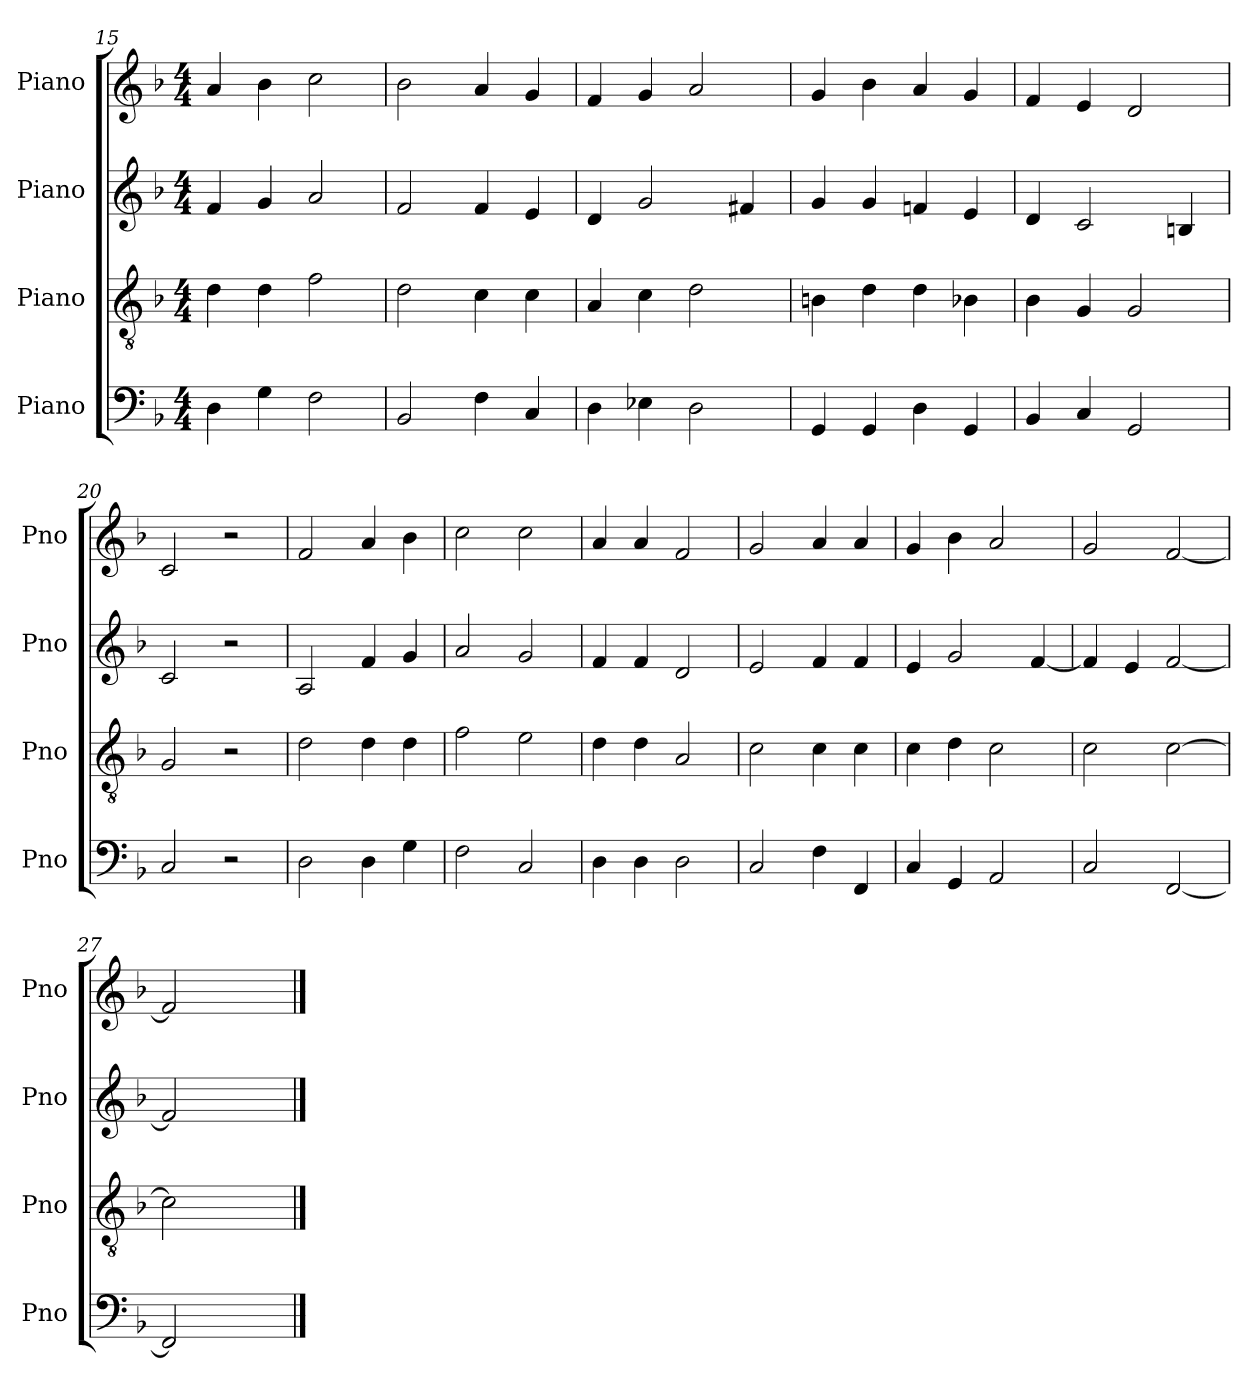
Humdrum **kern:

**kern	**kern	**kern	**kern
*part4	*part3	*part2	*part1
*staff4	*staff3	*staff2	*staff1
*I"Piano	*I"Piano	*I"Piano	*I"Piano
*I'Pno	*I'Pno	*I'Pno	*I'Pno
*clefF4	*clefGv2	*clefG2	*clefG2
*k[b-]	*k[b-]	*k[b-]	*k[b-]
*M4/4	*M4/4	*M4/4	*M4/4
=15	=15	=15	=15
4D\	4d\	4f/	4a/
4G\	4d\	4g/	4b-\
2F\	2f\	2a/	2cc\
=16	=16	=16	=16
2BB-/	2d\	2f/	2b-\
4F\	4c\	4f/	4a/
4C/	4c\	4e/	4g/
=17	=17	=17	=17
4D\	4A/	4d/	4f/
4E-X\	4c\	2g/	4g/
2D\	2d\	.	2a/
.	.	4f#X/	.
=18	=18	=18	=18
4GG/	4Bn\	4g/	4g/
4GG/	4d\	4g/	4b-\
4D\	4d\	4fn/	4a/
4GG/	4B-X\	4e/	4g/
!!LO:LB:g=z
=19	=19	=19	=19
4BB-/	4B-\	4d/	4f/
4C/	4G/	2c/	4e/
2GG/	2G/	.	2d/
.	.	4Bn/	.
=20	=20	=20	=20
2C/	2G/	2c/	2c/
2r	2r	2r	2r
=21	=21	=21	=21
2D\	2d\	2A/	2f/
4D\	4d\	4f/	4a/
4G\	4d\	4g/	4b-\
=22	=22	=22	=22
2F\	2f\	2a/	2cc\
2C/	2e\	2g/	2cc\
=23	=23	=23	=23
4D\	4d\	4f/	4a/
4D\	4d\	4f/	4a/
2D\	2A/	2d/	2f/
=24	=24	=24	=24
2C/	2c\	2e/	2g/
4F\	4c\	4f/	4a/
4FF/	4c\	4f/	4a/
=25	=25	=25	=25
4C/	4c\	4e/	4g/
4GG/	4d\	2g/	4b-\
2AA/	2c\	.	2a/
.	.	[4f/	.
=26	=26	=26	=26
2C/	2c\	4f/]	2g/
.	.	4e/	.
[2FF/	[2c\	[2f/	[2f/
=27	=27	=27	=27
2FF/]	2c\]	2f/]	2f/]
2ryy	2ryy	2ryy	2ryy
==	==	==	==
*-	*-	*-	*-
